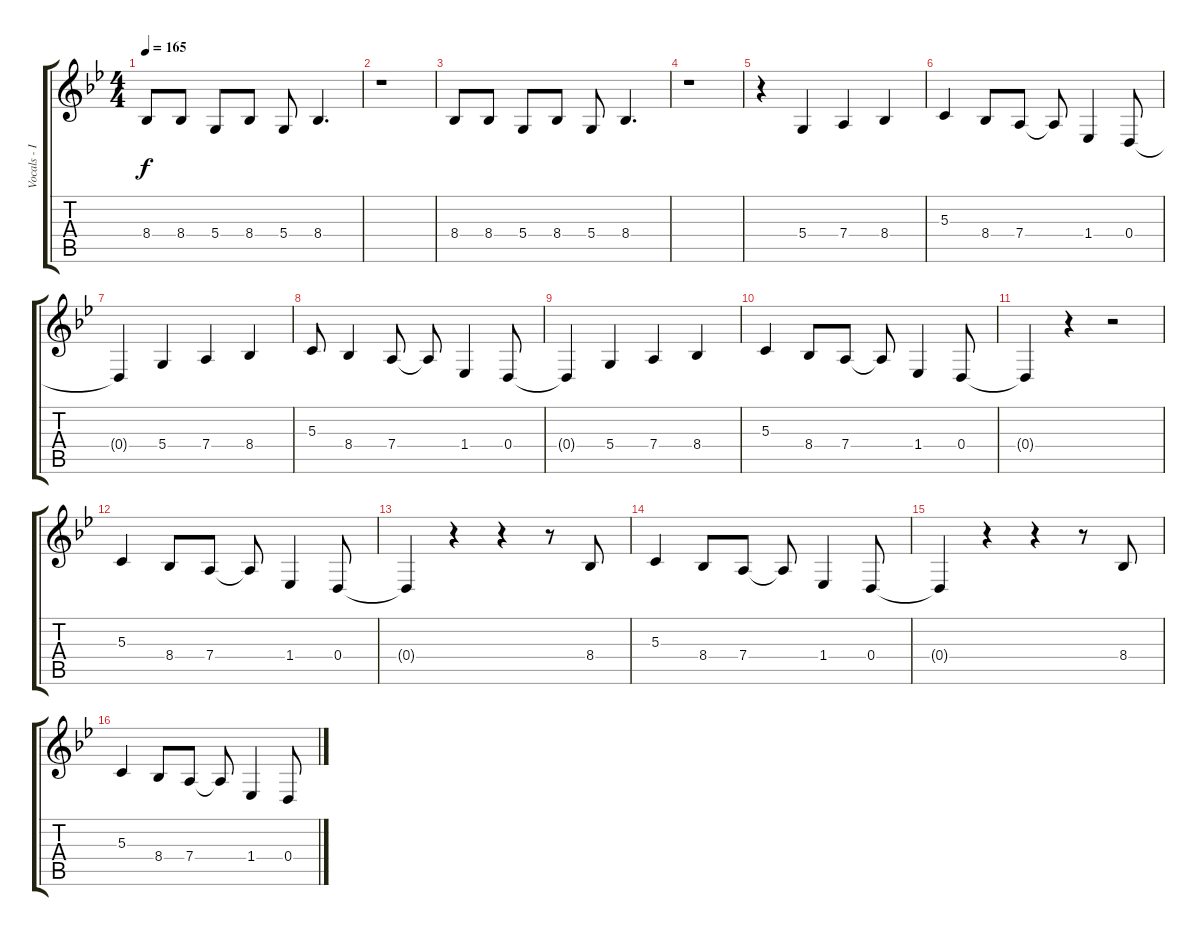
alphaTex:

\track ("Vocals - Ian" "Vocals - I") {instrument lead1square}
\staff {score tabs}
\tuning (E4 B3 G3 D3 A2 D2) {hide}
\ts (4 4)
\tempo 165
\clef g2
\ks gminor
8.4.8{dy f} 8.4.8 5.4.8 8.4.8 5.4.8 8.4.4{d} |
r.1 |
8.4.8 8.4.8 5.4.8 8.4.8 5.4.8 8.4.4{d} |
r.1 |
r.4 5.4.4 7.4.4 8.4.4 |
5.3.4 8.4.8 7.4.8 7.4{t}.8 1.4.4 0.4.8 |
0.4{t}.4 5.4.4 7.4.4 8.4.4 |
5.3.8 8.4.4 7.4.8 7.4{t}.8 1.4.4 0.4.8 |
0.4{t}.4 5.4.4 7.4.4 8.4.4 |
5.3.4 8.4.8 7.4.8 7.4{t}.8 1.4.4 0.4.8 |
0.4{t}.4 r.4 r.2 |
5.3.4 8.4.8 7.4.8 7.4{t}.8 1.4.4 0.4.8 |
0.4{t}.4 r.4 r.4 r.8 8.4.8 |
5.3.4 8.4.8 7.4.8 7.4{t}.8 1.4.4 0.4.8 |
0.4{t}.4 r.4 r.4 r.8 8.4.8 |
5.3.4 8.4.8 7.4.8 7.4{t}.8 1.4.4 0.4.8
